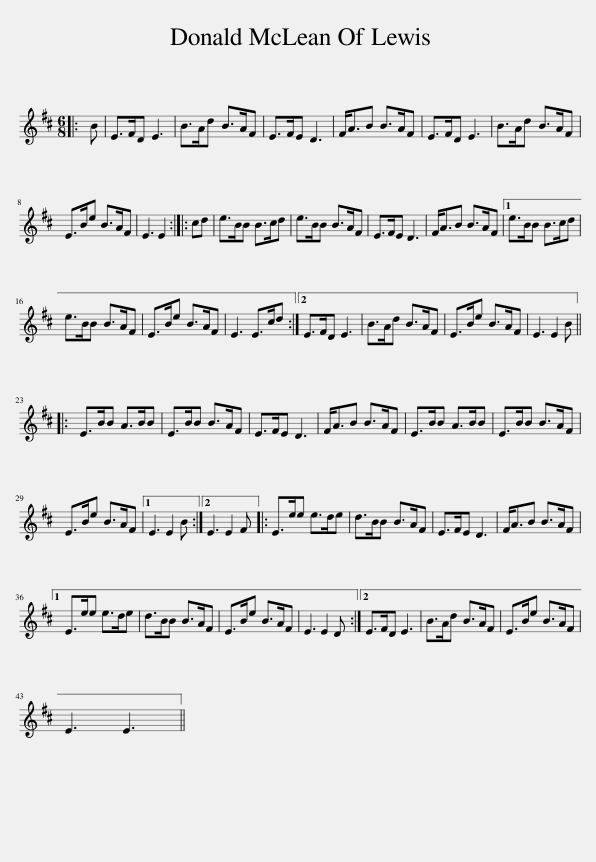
X:1
L:1/8
M:6/8
I:linebreak $
K:D
V:1 treble
V:1
|: B | E>FD E3 | B>Ad B>AF | E>FE D3 | F<AB B>AF | %5
 E>FD E3 | B>Ad B>AF |$ E>Be B>AF | E3 E2 :: cd | %10
 e>BB B>cd | e>BB B>AF | E>FE D3 | F<AB B>AF |1 e>BB B>cd |$ %15
 e>BB B>AF | E>Be B>AF | E3 E>cd :|2 E>FD E3 | B>Ad B>AF | %20
 E>Be B>AF | E3 E2 B |:$ E>BB A>BB | E>BB B>AF | E>FE D3 | %25
 F<AB B>AF | E>BB A>BB | E>BB B>AF |$ E>Be B>AF |1 E3 E2 B :|2 %30
 E3 E2 F |: E>ee e>de | d>BB B>AF | E>FE D3 | F<AB B>AF |1$ %35
 E>ee e>de | d>BB B>AF | E>Be B>AF | E3 E2 D :|2 E>FD E3 | %40
 B>Ad B>AF | E>Be B>AF |$ E3 E3 || %43
